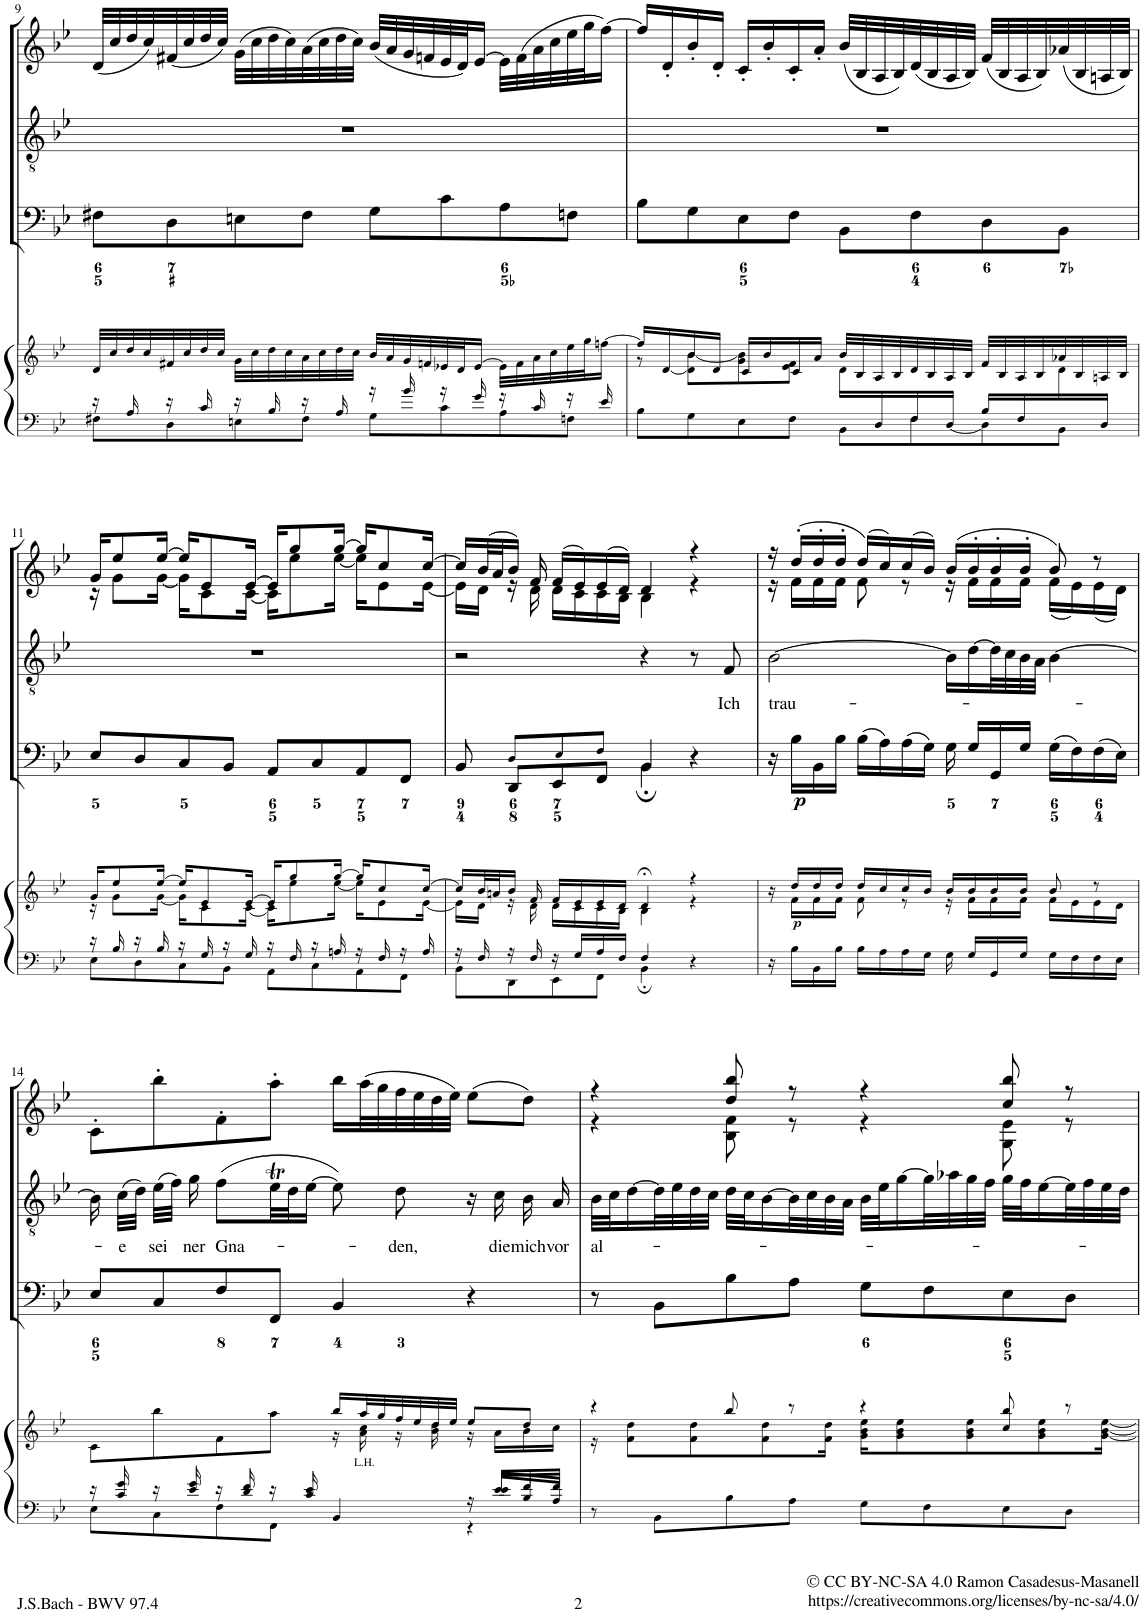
**kern	**kern	**kern	**kern	**text	**kern
*part4	*part4	*part3	*part2	*part2	*part1
*staff5	*staff4	*staff3	*staff2	*staff2	*staff1
*I"Piano reduction	*	*I"Organo e Continuo	*I"Tenore	*	*I"Violino Solo
*I'Pno	*	*	*	*	*I'Vln
!!LO:PB:g=z
*clefF4	*clefG2	*clefF4	*clefGv2	*	*clefG2
*k[b-e-]	*k[b-e-]	*k[b-e-]	*k[b-e-]	*	*k[b-e-]
*M4/4	*M4/4	*M4/4	*M4/4	*	*M4/4
*met(c)	*met(c)	*met(c)	*met(c)	*	*met(c)
=9	=9	=9	=9	=9	=9
*^	*	*	*	*	*
16r	8F#X\L	32d/LLL	8F#X\L	1r	.	(32d/LLL
.	.	32cc/	.	.	.	32cc/
16A/	.	32dd/	.	.	.	32dd/
.	.	32cc/	.	.	.	32cc/)
16r	8D\	32f#X/	8D\	.	.	(32f#X/
.	.	32cc/	.	.	.	32cc/
16c/	.	32dd/	.	.	.	32dd/
.	.	32cc/JJJ	.	.	.	32cc/JJJ)
16r	8En\	32g\LLL	8En\	.	.	(32g\LLL
.	.	32cc\	.	.	.	32cc\
16B-/	.	32dd\	.	.	.	32dd\
.	.	32cc\	.	.	.	32cc\)
16r	8F#\J	32a\	8F#\J	.	.	(32a\
.	.	32cc\	.	.	.	32cc\
16A/	.	32dd\	.	.	.	32dd\
.	.	32cc\JJJ	.	.	.	32cc\JJJ)
16r	8G\L	32b-/LLL	8G\L	.	.	(32b-/LLL
.	.	32a/	.	.	.	32a/
16b-/	.	32g/	.	.	.	32g/
.	.	32fn/	.	.	.	32fn/
16r	8c\	32e-X/	8c\	.	.	32e-/
.	.	32d/J	.	.	.	32d/J)
16g/	.	[16e-/JJ	.	.	.	[16e-/JJ
16r	8A\	32e-\LLL]	8A\	.	.	32e-\LLL]
.	.	32f\	.	.	.	(32f\
16c/	.	32a\	.	.	.	32a\
.	.	32cc\	.	.	.	32cc\
16r	8Fn\J	32ee-\	8Fn\J	.	.	32ee-\
.	.	32gg\J	.	.	.	32gg\J
16e-/	.	[>16ffn\JJ	.	.	.	[16ff\JJ)
=10	=10	=10	=10	=10	=10	=10
*	*	*^	*	*	*	*
16ryy	8B-\L	16ff/LL]	8r	8B-\L	1r	.	16ff/LL]
.	.	[<16d/	.	.	.	.	16d'/
.	8G\	16b-/	8d\] [8b-\L	8G\	.	.	16b-'/
.	.	16d/JJ	.	.	.	.	16d'/JJ
.	8E-\	16c/LL	8g\ 8b-\]	8E-\	.	.	16c'/LL
.	.	16b-/	.	.	.	.	16b-'/
.	8F\J	16c/	8e-\ 8f\J	8F\J	.	.	16c'/
.	.	16a/JJ	.	.	.	.	16a'/JJ
.	8BB-\L	32b-/LLL	16d\LL	8BB-\L	.	.	(32b-/LLL
.	.	32B-/	.	.	.	.	32B-/
16D/	.	32A/	16ryy	.	.	.	32A/
.	.	32B-/	.	.	.	.	32B-/)
*	*	*v	*v	*	*	*	*
16F/	8F\	32d/	8F\	.	.	(32d/
.	.	32B-/	.	.	.	32B-/
[<16D/JJ	.	32A/	.	.	.	32A/
.	.	32B-/JJJ	.	.	.	32B-/JJJ)
16B-/LL	8D\]	32f/LLL	8D\	.	.	(32f/LLL
.	.	32B-/	.	.	.	32B-/
16F/	.	32A/	.	.	.	32A/
.	.	32B-/	.	.	.	32B-/)
*	*	*^	*	*	*	*
16ryy	8BB-\J	32a-X/	16d\	8BB-\J	.	.	(32a-X/
.	.	32B-/	.	.	.	.	32B-/
16D/JJ	.	32An/	16ryy	.	.	.	32An/
.	.	32B-/JJJ	.	.	.	.	32B-/JJJ)
!!LO:LB:g=z
=11	=11	=11	=11	=11	=11	=11	=11
*	*	*	*	*	*	*	*^
16r	8E-\L	16g/KL	16r	8E-/L	1r	.	16g/KL	16r
16B-/	.	8ee-/	8g\L	.	.	.	8ee-/	8g\L
16r	8D\	.	.	8D/	.	.	.	.
16B-/	.	[16ee-/Jk	[16g\Jk	.	.	.	[16ee-/Jk	[16g\Jk
16r	8C\	16ee-/KL]	16g\KL]	8C/	.	.	16ee-/KL]	16g\KL]
16G/	.	8e-/	8c\	.	.	.	8e-/	8c\
16r	8BB-\J	.	.	8BB-/J	.	.	.	.
16G/	.	[16e-/Jk	[16c\Jk	.	.	.	[16e-/Jk	[16c\Jk
16r	8AA\L	16e-/KL]	16c\KL]	8AA/L	.	.	16e-/KL]	16c\KL]
16F/	.	8gg/	8ee-\	.	.	.	8gg/	8ee-\
16r	8C\	.	.	8C/	.	.	.	.
16An/	.	[16gg/Jk	[16ee-\Jk	.	.	.	[16gg/Jk	[16ee-\Jk
16r	8AA\	16gg/KL]	16ee-\KL]	8AA/	.	.	16gg/KL]	16ee-\KL]
16F/	.	8cc/	8e-\	.	.	.	8cc/	8e-\
16r	8FF\J	.	.	8FF/J	.	.	.	.
16A/	.	[16cc/Jk	[16e-\Jk	.	.	.	[16cc/Jk	[16e-\Jk
=12	=12	=12	=12	=12	=12	=12	=12	=12
*	*	*	*	*^	*	*	*	*
16r	8BB-\L	16cc/LL]	16e-\LL]	8BB-/	8ryy	2r	.	16cc/LL]	16e-\LL]
16F/	.	32b-/L	16d\JJ	.	.	.	.	(32b-/L	16d\JJ
.	.	32an/J	.	.	.	.	.	32a/J	.
16r	8DD\	16b-/JJ	16r	8D!/L	8DD/L	.	.	16b-/JJ)	16r
16F/	.	16f/	16d\	.	.	.	.	16f/	16d\
16r	8EE-\	16f/LL	16d\LL	8E-!/	8EE-/	.	.	(16f/LL	16d\LL
16G/LL	.	16e-/	16c\	.	.	.	.	16e-/)	16c\
16A/	8FF\J	16e-/	16c\	8F!/J	8FF/J	.	.	(16e-/	16c\
16F/JJ	.	16d/JJ	16B-\JJ	.	.	.	.	16d/JJ)	16B-\JJ
4F/	4BB-;\	4d;</	4B-\	4BB-/	4BB-;\	4r	.	4d/	4B-\
4r	4ryy	4r	4r	4r	4ryy	8r	.	4r	4r
!	!	!	!	!	!	!	!LO:LY:b	!	!
.	.	.	.	.	.	8F/	Ich	.	.
*v	*v	*	*	*v	*v	*	*	*	*
=13	=13	=13	=13	=13	=13	=13	=13
!	!	!	!	!	!LO:LY:b	!	!
16r	16r	16ryy	16r	[2B-\	trau-	16r	16r
16B-\LL	16dd/LL	16f\LL	16B-\LL	.	.	(16dd'/LL	16f\LL
16BB-\	16dd/	16f\	16BB-\	.	.	16dd'/	16f\
16B-\JJ	16dd/JJ	16f\JJ	16B-\JJ	.	.	16dd'/JJ	16f\JJ
16B-\LL	16dd/LL	8f\	(16B-\LL	.	.	(16dd/LL)	8f\
16A\	16cc/	.	16A\)	.	.	16cc/)	.
16A\	16cc/	8r	(16A\	.	.	(16cc/	8r
16G\JJ	16b-/JJ	.	16G\JJ)	.	.	16b-/JJ)	.
16G\	16b-/LL	16r	16G\	16B-\LL]	.	(16b-/LL	16r
16G/LL	16b-/	16f\LL	16G/LL	[16d\	.	16b-'/	16f\LL
16GG/	16b-/	16f\	16GG/	32d\L]	.	16b-'/	16f\
.	.	.	.	32c\	.	.	.
16G/JJ	16b-/JJ	16f\JJ	16G/JJ	32B-\	.	16b-'/JJ	16f\JJ
.	.	.	.	32A\JJJ	.	.	.
16G\LL	8b-/	16f\LL	(16G\LL	[4B-\	.	8b-/)	(16f\LL
16F\	.	16e-\	16F\)	.	.	.	16e-\)
16F\	8r	16e-\	(16F\	.	.	8r	(16e-\
16E-\JJ	.	16d\JJ	16E-\JJ)	.	.	.	16d\JJ)
*	*	*	*	*	*	*v	*v
!!LO:LB:g=z
=14	=14	=14	=14	=14	=14	=14
*^	*	*	*	*	*	*
*	*^	*	*	*	*	*	*
16r	8E-\L	2ryy	8c\L	2ryy	8E-/L	16B-\]	.	8c'\L
!	!	!	!	!	!	!	!LO:LY:b	!
16c/ 16g/	.	.	.	.	.	(32c\LLL	-e	.
.	.	.	.	.	.	32d\JJJ)	.	.
!	!	!	!	!	!	!	!LO:LY:b	!
16r	8C\	.	8bb-\	.	8C/	(32e-\LLL	sei	8bb-'\
.	.	.	.	.	.	32f\JJJ)	.	.
!	!	!	!	!	!	!	!LO:LY:b	!
16e-/ 16g/	.	.	.	.	.	16g\	ner	.
!	!	!	!	!	!	!	!LO:LY:b	!
16r	8F\	.	8f\	.	8F/	(8f\L	Gna-	8f'\
16d/ 16f/	.	.	.	.	.	.	.	.
16r	8FF\J	.	8aa\J	.	8FF/J	32e-T\LL	.	8aa'\J
.	.	.	.	.	.	32d\J	.	.
16c/ 16e-/	.	.	.	.	.	[16e-\JJ	.	.
4BB-/	4ryy	4ryy	16bb-/LL	16r	4BB-/	8e-\])	.	16bb-\LL
!	!	!	!LO:TX:b:t=L.H.	!	!	!	!	!
.	.	.	32aa/L	16a\ 16cc\	.	.	.	(32aa\L
.	.	.	32gg/	.	.	.	.	32gg\
!	!	!	!	!	!	!	!LO:LY:b	!
.	.	.	32ff/	16r	.	8d\	-den,	32ff\
.	.	.	32ee-/	.	.	.	.	32ee-\
.	.	.	32dd/	16b-\ 16dd\	.	.	.	32dd\
.	.	.	32ee-/JJJ	.	.	.	.	32ee-\JJJ)
16r	4r	16ryy	8ee-/L	16r	4r	16r	.	(8ee-\L
!	!	!	!	!	!	!	!LO:LY:b	!
16e-/LL	.	16e-/LL	.	16a\LL	.	16c\	die	.
!	!	!	!	!	!	!	!LO:LY:b	!
16f/	.	16B-/	8dd/J	16b-\	.	16B-\	mich	8dd\J)
!	!	!	!	!	!	!	!LO:LY:b	!
16f/JJ	.	16A/JJ	.	16cc\JJ	.	16A/	vor	.
=15	=15	=15	=15	=15	=15	=15	=15	=15
!	!	!	!	!	!	!	!LO:LY:b	!
*v	*v	*v	*	*	*	*	*	*^
8r	4r	16r	8r	32B-\LLL	al-	4r	4r
.	.	.	.	32c\J	.	.	.
.	.	8f\ 8dd\L	.	[16d\	.	.	.
8BB-\L	.	.	8BB-\L	32d\L]	.	.	.
.	.	.	.	32e-\	.	.	.
.	.	8f\ 8dd\	.	32d\	.	.	.
.	.	.	.	32c\JJJ	.	.	.
8B-\	8bb-/	.	8B-\	32d\LLL	.	8dd/ 8bb-/	8B-\ 8f\
.	.	.	.	32c\J	.	.	.
.	.	8f\ 8dd\	.	[16B-\	.	.	.
8A\J	8r	.	8A\J	32B-\L]	.	8r	8r
.	.	.	.	32c\	.	.	.
.	.	16f\ 16dd\Jk	.	32B-\	.	.	.
.	.	.	.	32A\JJJ	.	.	.
8G\L	4r	16g\ 16b-\ 16ee-\KL	8G\L	32B-\LLL	.	4r	4r
.	.	.	.	32e-\J	.	.	.
.	.	8g\ 8b-\ 8ee-\	.	[16g\	.	.	.
8F\	.	.	8F\	32g\L]	.	.	.
.	.	.	.	32a-X\	.	.	.
.	.	8g\ 8b-\ 8ee-\	.	32g\	.	.	.
.	.	.	.	32f\JJJ	.	.	.
8E-\	8cc/ 8bb-/	.	8E-\	32g\LLL	.	8cc/ 8bb-/	8G\ 8e-\
.	.	.	.	32f\J	.	.	.
.	.	8g\ 8b-\ 8ee-\	.	[16e-\	.	.	.
8D\J	8r	.	8D\J	32e-\L]	.	8r	8r
.	.	.	.	32f\	.	.	.
.	.	[16g\ [16b-\ [16ee-\Jk	.	32e-\	.	.	.
.	.	.	.	32d\JJJ	.	.	.
*	*v	*v	*	*	*	*v	*v
=	=	=	=	=	=
*-	*-	*-	*-	*-	*-
